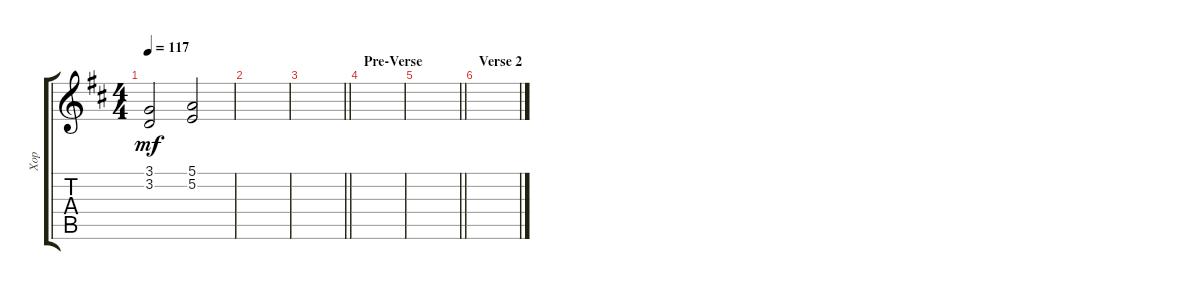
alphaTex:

\track ("Хор" "Хор") {instrument choiraahs}
\staff {score tabs}
\tuning (E4 B3 G3 D3 A2 E2) {hide}
\ts (4 4)
\tempo 117
\clef g2
\ks d
(3.1 3.2).2{dy mf} (5.1 5.2).2 |
|
\barLineRight lightlight
|
\section ("" "Pre-Verse")
|
\barLineRight lightlight
|
\section ("" "Verse 2")
